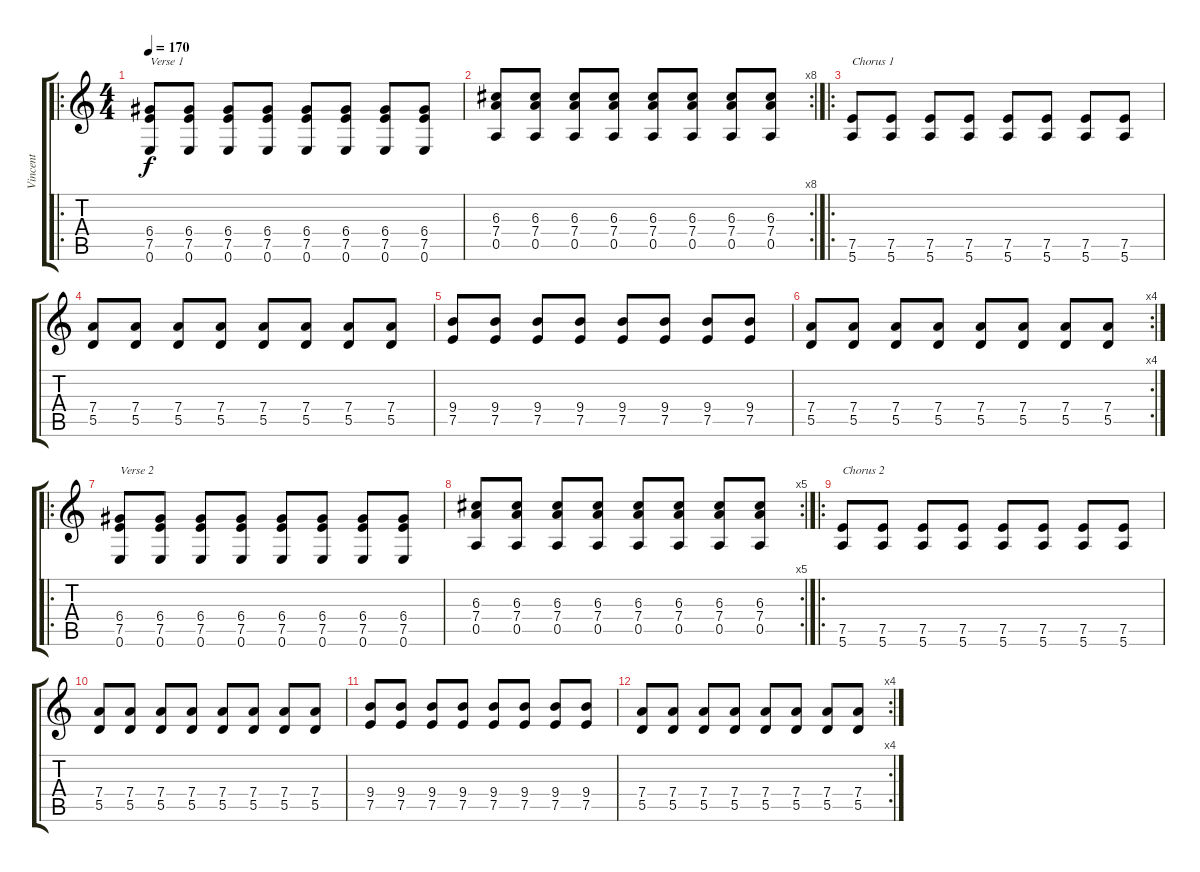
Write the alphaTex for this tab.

\track ("Vincent " "Vincent ") {instrument distortionguitar}
\staff {score tabs}
\tuning (E4 B3 G3 D3 A2 E2) {hide}
\ro
\ts (4 4)
\tempo 170
\clef g2
\ks c
(6.4 7.5 0.6).8{txt "Verse 1" dy f instrument distortionguitar} (6.4 7.5 0.6).8 (6.4 7.5 0.6).8 (6.4 7.5 0.6).8 (6.4 7.5 0.6).8 (6.4 7.5 0.6).8 (6.4 7.5 0.6).8 (6.4 7.5 0.6).8 |
\rc 8
(6.3 7.4 0.5).8 (6.3 7.4 0.5).8 (6.3 7.4 0.5).8 (6.3 7.4 0.5).8 (6.3 7.4 0.5).8 (6.3 7.4 0.5).8 (6.3 7.4 0.5).8 (6.3 7.4 0.5).8 |
\ro
(7.5 5.6).8{txt "Chorus 1" volume 14 instrument overdrivenguitar} (7.5 5.6).8 (7.5 5.6).8 (7.5 5.6).8 (7.5 5.6).8 (7.5 5.6).8 (7.5 5.6).8 (7.5 5.6).8 |
(7.4 5.5).8 (7.4 5.5).8 (7.4 5.5).8 (7.4 5.5).8 (7.4 5.5).8 (7.4 5.5).8 (7.4 5.5).8 (7.4 5.5).8 |
(9.4 7.5).8 (9.4 7.5).8 (9.4 7.5).8 (9.4 7.5).8 (9.4 7.5).8 (9.4 7.5).8 (9.4 7.5).8 (9.4 7.5).8 |
\rc 4
(7.4 5.5).8 (7.4 5.5).8 (7.4 5.5).8 (7.4 5.5).8 (7.4 5.5).8 (7.4 5.5).8 (7.4 5.5).8 (7.4 5.5).8 |
\ro
(6.4 7.5 0.6).8{txt "Verse 2"} (6.4 7.5 0.6).8 (6.4 7.5 0.6).8 (6.4 7.5 0.6).8 (6.4 7.5 0.6).8 (6.4 7.5 0.6).8 (6.4 7.5 0.6).8 (6.4 7.5 0.6).8 |
\rc 5
(6.3 7.4 0.5).8 (6.3 7.4 0.5).8 (6.3 7.4 0.5).8 (6.3 7.4 0.5).8 (6.3 7.4 0.5).8 (6.3 7.4 0.5).8 (6.3 7.4 0.5).8 (6.3 7.4 0.5).8 |
\ro
(7.5 5.6).8{txt "Chorus 2" instrument overdrivenguitar} (7.5 5.6).8 (7.5 5.6).8 (7.5 5.6).8 (7.5 5.6).8 (7.5 5.6).8 (7.5 5.6).8 (7.5 5.6).8 |
(7.4 5.5).8 (7.4 5.5).8 (7.4 5.5).8 (7.4 5.5).8 (7.4 5.5).8 (7.4 5.5).8 (7.4 5.5).8 (7.4 5.5).8 |
(9.4 7.5).8 (9.4 7.5).8 (9.4 7.5).8 (9.4 7.5).8 (9.4 7.5).8 (9.4 7.5).8 (9.4 7.5).8 (9.4 7.5).8 |
\rc 4
(7.4 5.5).8 (7.4 5.5).8 (7.4 5.5).8 (7.4 5.5).8 (7.4 5.5).8 (7.4 5.5).8 (7.4 5.5).8 (7.4 5.5).8
